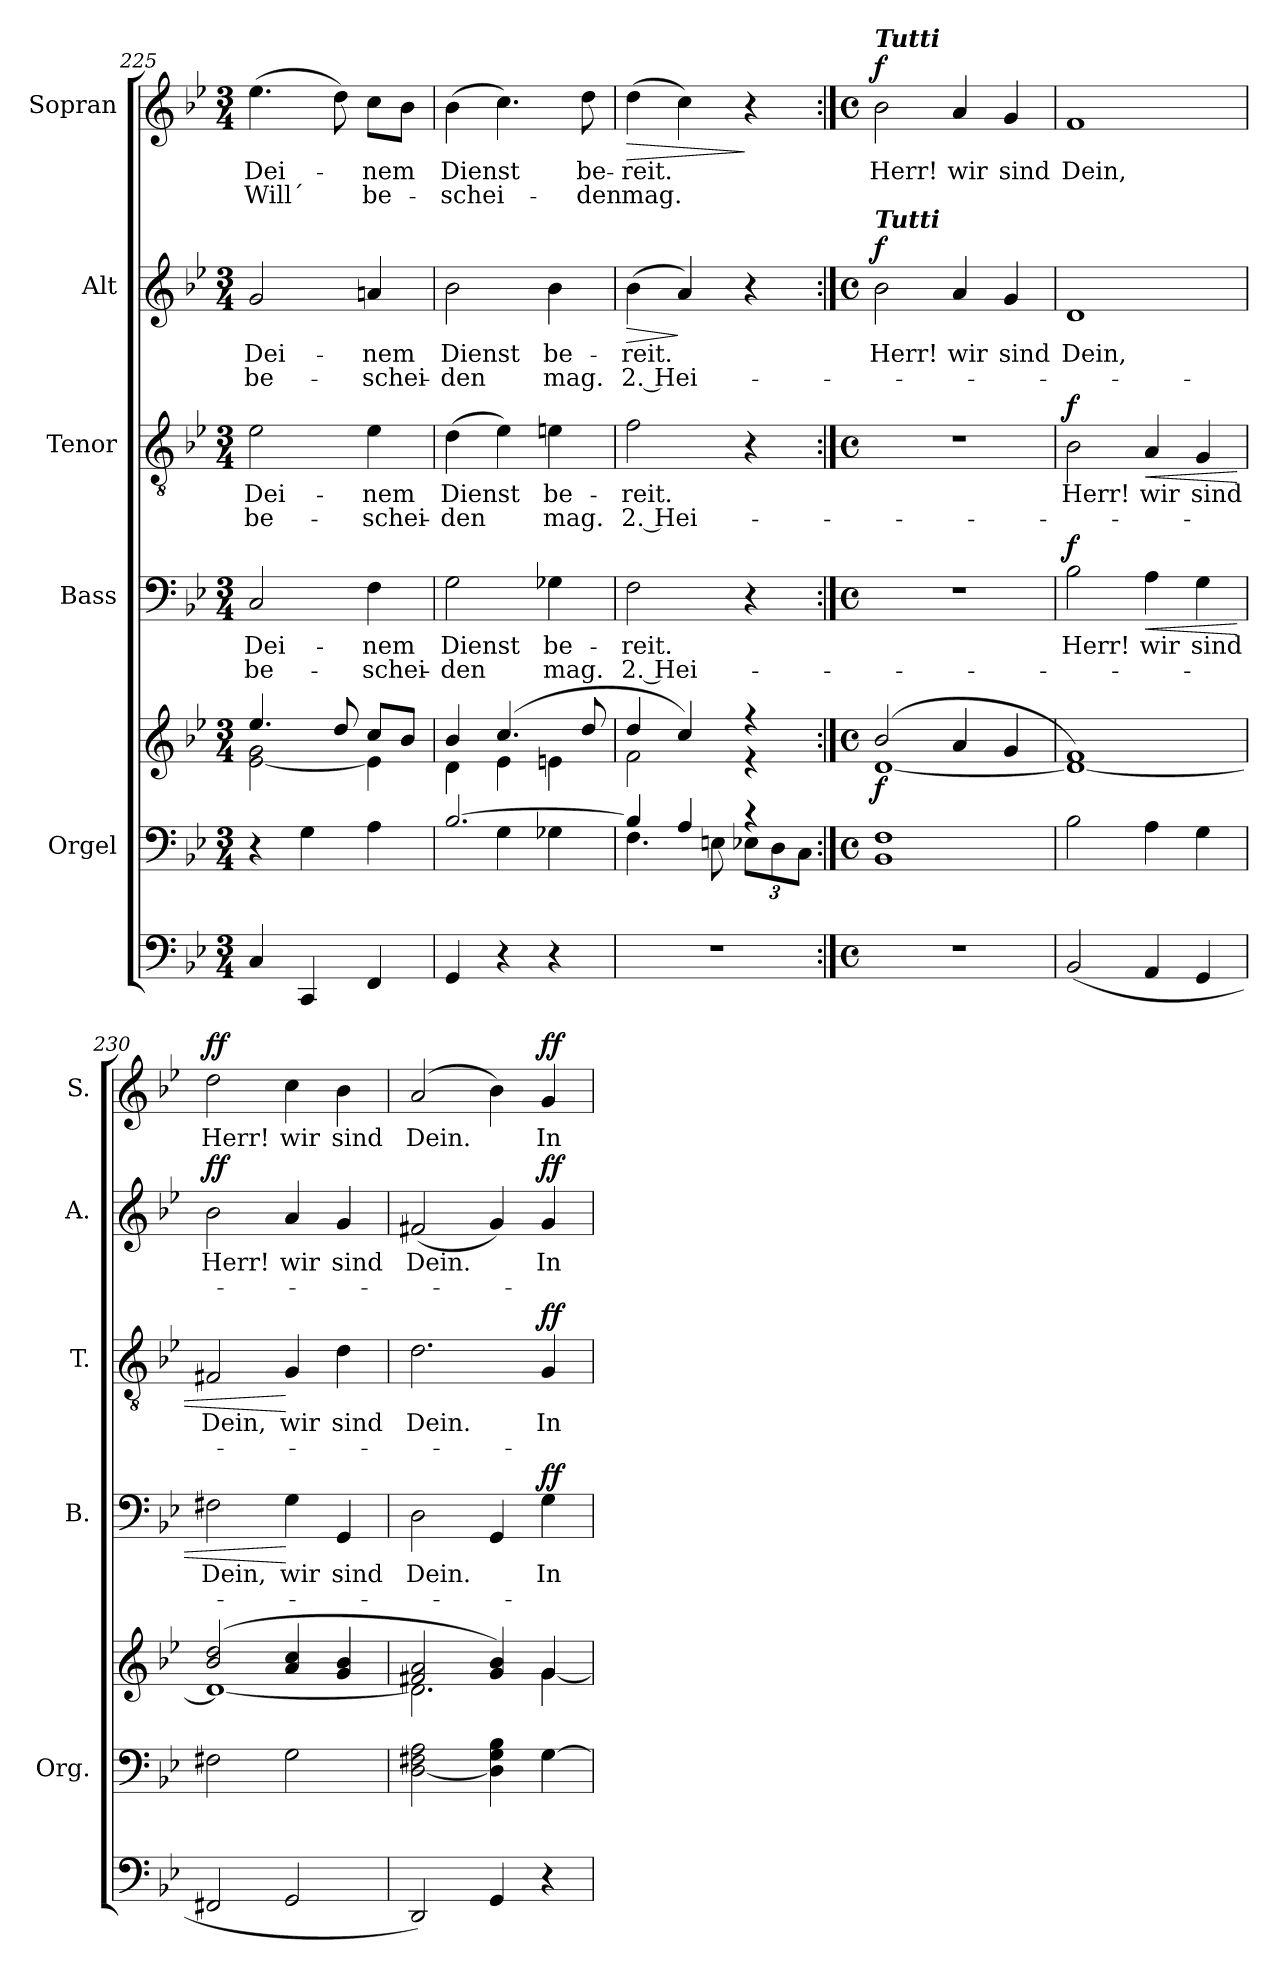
**kern	**kern	**kern	**dynam	**kern	**text	**text	**dynam	**kern	**text	**text	**dynam	**kern	**text	**text	**dynam	**kern	**text	**text	**dynam
*part6	*part5	*part5	*part5	*part4	*part4	*part4	*part4	*part3	*part3	*part3	*part3	*part2	*part2	*part2	*part2	*part1	*part1	*part1	*part1
*staff7	*staff6	*staff5	*staff5/6	*staff4	*staff4	*staff4	*staff4	*staff3	*staff3	*staff3	*staff3	*staff2	*staff2	*staff2	*staff2	*staff1	*staff1	*staff1	*staff1
*	*I"Orgel	*	*	*I"Bass	*	*	*	*I"Tenor	*	*	*	*I"Alt	*	*	*	*I"Sopran	*	*	*
*	*I'Org.	*	*	*I'B.	*	*	*	*I'T.	*	*	*	*I'A.	*	*	*	*I'S.	*	*	*
!!LO:PB:g=z
*clefF4	*clefF4	*clefG2	*	*clefF4	*	*	*	*clefGv2	*	*	*	*clefG2	*	*	*	*clefG2	*	*	*
*k[b-e-]	*k[b-e-]	*k[b-e-]	*	*k[b-e-]	*	*	*	*k[b-e-]	*	*	*	*k[b-e-]	*	*	*	*k[b-e-]	*	*	*
*B-:	*B-:	*B-:	*	*B-:	*	*	*	*B-:	*	*	*	*B-:	*	*	*	*B-:	*	*	*
*M3/4	*M3/4	*M3/4	*	*M3/4	*	*	*	*M3/4	*	*	*	*M3/4	*	*	*	*M3/4	*	*	*
=225	=225	=225	=225	=225	=225	=225	=225	=225	=225	=225	=225	=225	=225	=225	=225	=225	=225	=225	=225
*	*	*^	*	*	*	*	*	*	*	*	*	*	*	*	*	*	*	*	*
!	!	!	!	!	!	!LO:LY:b	!LO:LY:b	!	!	!LO:LY:b	!LO:LY:b	!	!	!LO:LY:b	!LO:LY:b	!	!	!LO:LY:b	!LO:LY:b	!
4C/	4r	4.ee-/	[<2e-\ 2g\	.	2C/	Dei-	be-	.	2e-\	Dei-	be-	.	2g/	Dei-	be-	.	(>4.ee-\	Dei-	Will´	.
4CC/	4G\	.	.	.	.	.	.	.	.	.	.	.	.	.	.	.	.	.	.	.
.	.	8dd/	.	.	.	.	.	.	.	.	.	.	.	.	.	.	8dd\)	.	.	.
!	!	!	!	!	!	!LO:LY:b	!LO:LY:b	!	!	!LO:LY:b	!LO:LY:b	!	!	!LO:LY:b	!LO:LY:b	!	!	!LO:LY:b	!LO:LY:b	!
4FF/	4A\	8cc/L	4e-\]	.	4F\	-nem	-schei-	.	4e-\	-nem	-schei-	.	4an/	-nem	-schei-	.	8cc\L	-nem	be-	.
.	.	8b-/J	.	.	.	.	.	.	.	.	.	.	.	.	.	.	8b-\J	.	.	.
=226	=226	=226	=226	=226	=226	=226	=226	=226	=226	=226	=226	=226	=226	=226	=226	=226	=226	=226	=226	=226
*	*^	*	*	*	*	*	*	*	*	*	*	*	*	*	*	*	*	*	*	*
!	!	!	!	!	!	!	!LO:LY:b	!LO:LY:b	!	!	!LO:LY:b	!LO:LY:b	!	!	!LO:LY:b	!LO:LY:b	!	!	!LO:LY:b	!LO:LY:b	!
4GG/	[>2.B-/	4ryy	4b-/	4d\	.	2G\	Dienst	-den	.	(>4d\	Dienst	-den	.	2b-\	Dienst	-den	.	(>4b-\	Dienst	-schei-	.
4r	.	4G\	(4.cc/	4e-\	.	.	.	.	.	4e-\)	.	.	.	.	.	.	.	4.cc\)	.	.	.
!	!	!	!	!	!	!	!LO:LY:b	!LO:LY:b	!	!	!LO:LY:b	!LO:LY:b	!	!	!LO:LY:b	!LO:LY:b	!	!	!	!	!
4r	.	4G-X\	.	4en\	.	4G-X\	be-	mag.	.	4en\	be-	mag.	.	4b-\	be-	mag.	.	.	.	.	.
!	!	!	!	!	!	!	!	!	!	!	!	!	!	!	!	!	!	!	!LO:LY:b	!LO:LY:b	!
.	.	.	8dd/	.	.	.	.	.	.	.	.	.	.	.	.	.	.	8dd\	be-	-den	.
=227	=227	=227	=227	=227	=227	=227	=227	=227	=227	=227	=227	=227	=227	=227	=227	=227	=227	=227	=227	=227	=227
!	!	!	!	!	!	!	!LO:LY:b	!LO:LY:b	!	!	!LO:LY:b	!LO:LY:b	!	!	!LO:LY:b	!LO:LY:b	!LO:HP:b	!	!LO:LY:b	!LO:LY:b	!LO:HP:b
2.r	4B-/]	4.F\	4dd/	2f\	.	2F\	-reit.	2. Hei-	.	2f\	-reit.	2. Hei-	.	(>4b-\	-reit.	2. Hei-	>	(>4dd\	-reit.	mag.	>
.	4A/	.	4cc/)	.	.	.	.	.	.	.	.	.	.	4a/)	.	.	]	4cc\)	.	.	.
.	.	8En\	.	.	.	.	.	.	.	.	.	.	.	.	.	.	.	.	.	.	.
.	4rc	12E-X\L	4r	4r	.	4r	.	.	.	4r	.	.	.	4r	.	.	.	4r	.	.	]
.	.	12D\	.	.	.	.	.	.	.	.	.	.	.	.	.	.	.	.	.	.	.
.	.	12C\J	.	.	.	.	.	.	.	.	.	.	.	.	.	.	.	.	.	.	.
*	*v	*v	*	*	*	*	*	*	*	*	*	*	*	*	*	*	*	*	*	*	*
=228:|!	=228:|!	=228:|!	=228:|!	=228:|!	=228:|!	=228:|!	=228:|!	=228:|!	=228:|!	=228:|!	=228:|!	=228:|!	=228:|!	=228:|!	=228:|!	=228:|!	=228:|!	=228:|!	=228:|!	=228:|!
*M4/4	*M4/4	*M4/4	*	*	*M4/4	*	*	*	*M4/4	*	*	*	*M4/4	*	*	*	*M4/4	*	*	*
*met(c)	*met(c)	*met(c)	*	*	*met(c)	*	*	*	*met(c)	*	*	*	*met(c)	*	*	*	*met(c)	*	*	*
*	*^	*	*	*	*	*	*	*	*	*	*	*	*	*	*	*	*	*	*	*
!	!	!	!	!	!	!	!	!	!	!	!	!	!	!	!	!	!	!LO:TX:a:Bi:t=Tutti	!	!	!
!	!	!	!	!	!	!	!	!	!	!	!	!	!	!LO:TX:a:Bi:t=Tutti	!	!	!	!	!	!	!
!	!	!	!	!	!LO:DY:b	!	!	!	!	!	!	!	!	!	!LO:LY:b	!	!LO:DY:a	!	!LO:LY:b	!	!LO:DY:a
*	*v	*v	*	*	*	*	*	*	*	*	*	*	*	*	*	*	*	*	*	*	*
1r	1BB- 1F	(2b-/	[<1d	f	1r	.	.	.	1r	.	.	.	2b-\	Herr!	.	f	2b-\	Herr!	.	f
!	!	!	!	!	!	!	!	!	!	!	!	!	!	!LO:LY:b	!	!	!	!LO:LY:b	!	!
.	.	4a/	.	.	.	.	.	.	.	.	.	.	4a/	wir	.	.	4a/	wir	.	.
!	!	!	!	!	!	!	!	!	!	!	!	!	!	!LO:LY:b	!	!	!	!LO:LY:b	!	!
.	.	4g/	.	.	.	.	.	.	.	.	.	.	4g/	sind	.	.	4g/	sind	.	.
=229	=229	=229	=229	=229	=229	=229	=229	=229	=229	=229	=229	=229	=229	=229	=229	=229	=229	=229	=229	=229
!	!	!	!	!	!	!LO:LY:b	!	!LO:DY:a	!	!LO:LY:b	!	!LO:DY:a	!	!LO:LY:b	!	!	!	!LO:LY:b	!	!
(<2BB-/	2B-\	1f)	1d_	.	2B-\	Herr!	.	f	2B-\	Herr!	.	f	1d	Dein,	.	.	1f	Dein,	.	.
!	!	!	!	!	!	!LO:LY:b	!	!LO:HP:b	!	!LO:LY:b	!	!LO:HP:b	!	!	!	!	!	!	!	!
4AA/	4A\	.	.	.	4A\	wir	.	<	4A/	wir	.	<	.	.	.	.	.	.	.	.
!	!	!	!	!	!	!LO:LY:b	!	!	!	!LO:LY:b	!	!	!	!	!	!	!	!	!	!
4GG/	4G\	.	.	.	4G\	sind	.	.	4G/	sind	.	.	.	.	.	.	.	.	.	.
!!LO:PB:g=z
=230	=230	=230	=230	=230	=230	=230	=230	=230	=230	=230	=230	=230	=230	=230	=230	=230	=230	=230	=230	=230
!	!	!	!	!	!	!LO:LY:b	!	!	!	!LO:LY:b	!	!	!	!LO:LY:b	!	!LO:DY:a	!	!LO:LY:b	!	!LO:DY:a
2FF#X/	2F#X\	(2b-/ 2dd/	1d_	.	2F#X\	Dein,	.	.	2F#X/	Dein,	.	.	2b-\	Herr!	.	ff	2dd\	Herr!	.	ff
!	!	!	!	!	!	!LO:LY:b	!	!	!	!LO:LY:b	!	!	!	!LO:LY:b	!	!	!	!LO:LY:b	!	!
2GG/	2G\	4a/ 4cc/	.	.	4G\	wir	.	[	4G/	wir	.	[	4a/	wir	.	.	4cc\	wir	.	.
!	!	!	!	!	!	!LO:LY:b	!	!	!	!LO:LY:b	!	!	!	!LO:LY:b	!	!	!	!LO:LY:b	!	!
.	.	4g/ 4b-/	.	.	4GG/	sind	.	.	4d\	sind	.	.	4g/	sind	.	.	4b-\	sind	.	.
=231	=231	=231	=231	=231	=231	=231	=231	=231	=231	=231	=231	=231	=231	=231	=231	=231	=231	=231	=231	=231
!	!	!	!	!	!	!LO:LY:b	!	!	!	!LO:LY:b	!	!	!	!LO:LY:b	!	!	!	!LO:LY:b	!	!
2DD/)	[<2D\ 2F#X\ 2A\	2f#X/ 2a/	2.d\]	.	2D\	Dein.	.	.	2.d\	Dein.	.	.	(<2f#X/	Dein.	.	.	(2a/	Dein.	.	.
4GG/	4D\] 4G\ 4B-\	4g/ 4b-/)	.	.	4GG/	.	.	.	.	.	.	.	4g/)	.	.	.	4b-\)	.	.	.
!	!	!	!	!	!	!LO:LY:b	!	!LO:DY:a	!	!LO:LY:b	!	!LO:DY:a	!	!LO:LY:b	!	!LO:DY:a	!	!LO:LY:b	!	!LO:DY:a
4r	[<4G\	4g/	[<4g\	.	4G\	In	.	ff	4G/	In	.	ff	4g/	In	.	ff	4g/	In	.	ff
*	*	*v	*v	*	*	*	*	*	*	*	*	*	*	*	*	*	*	*	*	*
=	=	=	=	=	=	=	=	=	=	=	=	=	=	=	=	=	=	=	=
*-	*-	*-	*-	*-	*-	*-	*-	*-	*-	*-	*-	*-	*-	*-	*-	*-	*-	*-	*-
